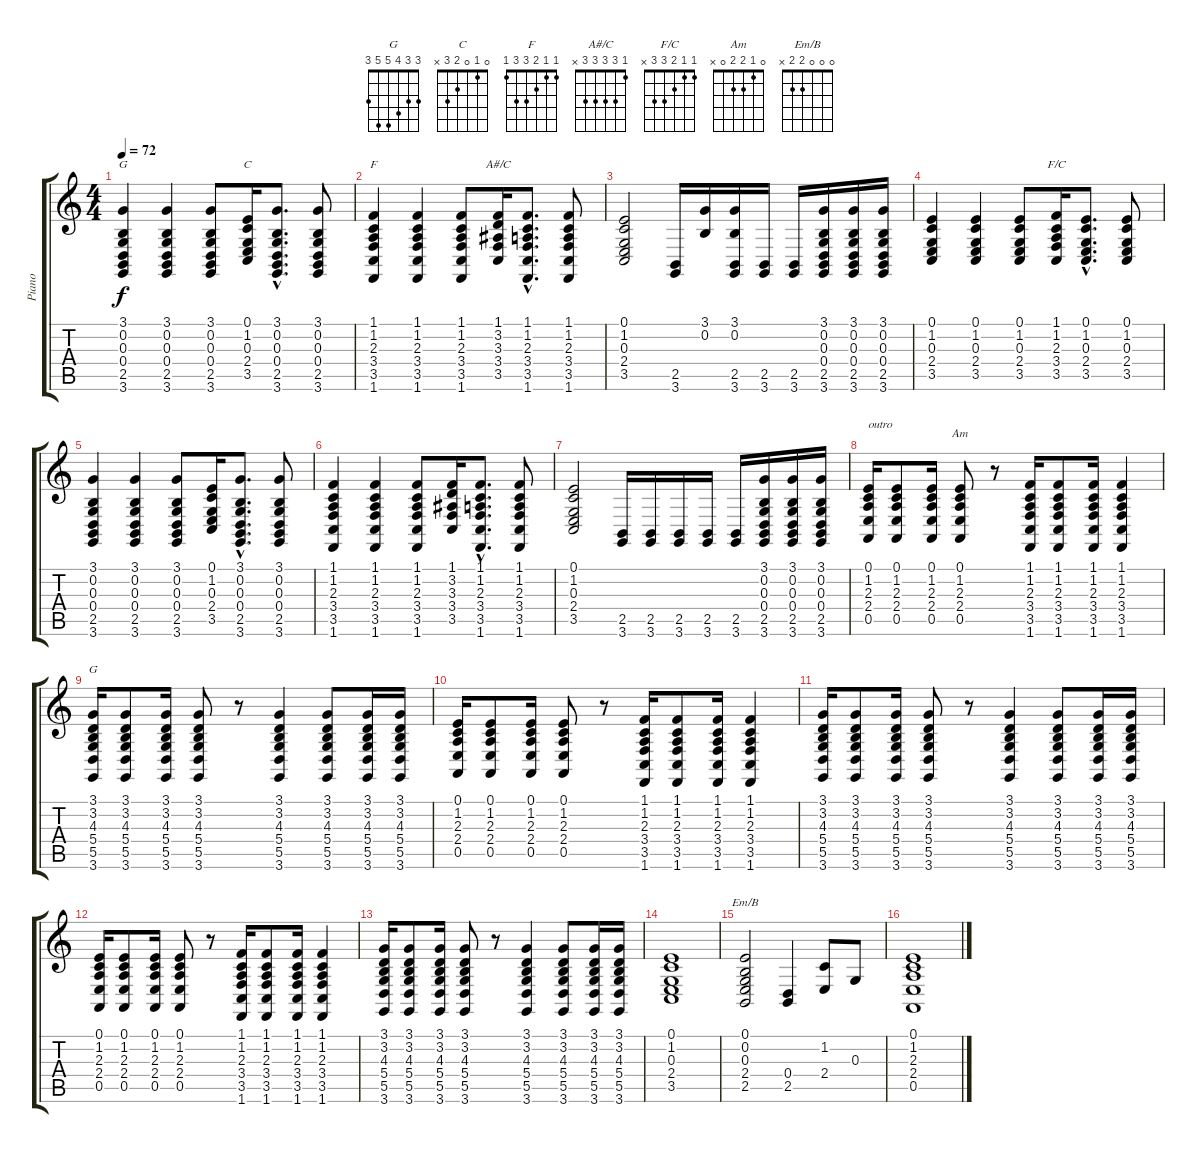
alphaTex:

\track ("Piano" "Piano") {instrument acousticgrandpiano}
\staff {score tabs}
\tuning (E4 B3 G3 D3 A2 E2) {hide}
\chord ("G" 3 0 0 0 2 3)
\chord ("C" 0 1 0 2 3 x)
\chord ("F" 1 1 2 3 3 1)
\chord ("A#/C" 1 3 3 3 3 x)
\chord ("F/C" 1 1 2 3 3 x)
\chord ("Am" 0 1 2 2 0 x)
\chord ("G" 3 3 4 5 5 3)
\chord ("Em/B" 0 0 0 2 2 x)
\ts (4 4)
\tempo 72
\clef g2
\ks c
(3.1 0.2 0.3 0.4 2.5 3.6).4{ch "G" dy f} (3.1 0.2 0.3 0.4 2.5 3.6).4 (3.1 0.2 0.3 0.4 2.5 3.6).8 (0.1 1.2 0.3 2.4 3.5).16{ch "C"} (3.1{hac} 0.2{hac} 0.3{hac} 0.4{hac} 2.5{hac} 3.6{hac}).8{d} (3.1 0.2 0.3 0.4 2.5 3.6).8 |
(1.1 1.2 2.3 3.4 3.5 1.6).4{ch "F"} (1.1 1.2 2.3 3.4 3.5 1.6).4 (1.1 1.2 2.3 3.4 3.5 1.6).8 (1.1 3.2 3.3 3.4 3.5).16{ch "A#/C"} (1.1{hac} 1.2{hac} 2.3{hac} 3.4{hac} 3.5{hac} 1.6{hac}).8{d} (1.1 1.2 2.3 3.4 3.5 1.6).8 |
(0.1 1.2 0.3 2.4 3.5).2 (2.5 3.6).16 (3.1 0.2).16 (3.1 0.2 2.5 3.6).16 (2.5 3.6).16 (2.5 3.6).16 (3.1 0.2 0.3 0.4 2.5 3.6).16 (3.1 0.2 0.3 0.4 2.5 3.6).16 (3.1 0.2 0.3 0.4 2.5 3.6).16 |
(0.1 1.2 0.3 2.4 3.5).4 (0.1 1.2 0.3 2.4 3.5).4 (0.1 1.2 0.3 2.4 3.5).8 (1.1 1.2 2.3 3.4 3.5).16{ch "F/C"} (0.1{hac} 1.2{hac} 0.3{hac} 2.4{hac} 3.5{hac}).8{d} (0.1 1.2 0.3 2.4 3.5).8 |
(3.1 0.2 0.3 0.4 2.5 3.6).4 (3.1 0.2 0.3 0.4 2.5 3.6).4 (3.1 0.2 0.3 0.4 2.5 3.6).8 (0.1 1.2 0.3 2.4 3.5).16 (3.1{hac} 0.2{hac} 0.3{hac} 0.4{hac} 2.5{hac} 3.6{hac}).8{d} (3.1 0.2 0.3 0.4 2.5 3.6).8 |
(1.1 1.2 2.3 3.4 3.5 1.6).4 (1.1 1.2 2.3 3.4 3.5 1.6).4 (1.1 1.2 2.3 3.4 3.5 1.6).8 (1.1 3.2 3.3 3.4 3.5).16 (1.1{hac} 1.2{hac} 2.3{hac} 3.4{hac} 3.5{hac} 1.6{hac}).8{d} (1.1 1.2 2.3 3.4 3.5 1.6).8 |
(0.1 1.2 0.3 2.4 3.5).2 (2.5 3.6).16 (2.5 3.6).16 (2.5 3.6).16 (2.5 3.6).16 (2.5 3.6).16 (3.1 0.2 0.3 0.4 2.5 3.6).16 (3.1 0.2 0.3 0.4 2.5 3.6).16 (3.1 0.2 0.3 0.4 2.5 3.6).16 |
(0.1 1.2 2.3 2.4 0.5).16{txt "outro"} (0.1 1.2 2.3 2.4 0.5).8 (0.1 1.2 2.3 2.4 0.5).16 (0.1 1.2 2.3 2.4 0.5).8{ch "Am"} r.8 (1.1 1.2 2.3 3.4 3.5 1.6).16 (1.1 1.2 2.3 3.4 3.5 1.6).8 (1.1 1.2 2.3 3.4 3.5 1.6).16 (1.1 1.2 2.3 3.4 3.5 1.6).4 |
(3.1 3.2 4.3 5.4 5.5 3.6).16{ch "G"} (3.1 3.2 4.3 5.4 5.5 3.6).8 (3.1 3.2 4.3 5.4 5.5 3.6).16 (3.1 3.2 4.3 5.4 5.5 3.6).8 r.8 (3.1 3.2 4.3 5.4 5.5 3.6).4 (3.1 3.2 4.3 5.4 5.5 3.6).8 (3.1 3.2 4.3 5.4 5.5 3.6).16 (3.1 3.2 4.3 5.4 5.5 3.6).16 |
(0.1 1.2 2.3 2.4 0.5).16 (0.1 1.2 2.3 2.4 0.5).8 (0.1 1.2 2.3 2.4 0.5).16 (0.1 1.2 2.3 2.4 0.5).8 r.8 (1.1 1.2 2.3 3.4 3.5 1.6).16 (1.1 1.2 2.3 3.4 3.5 1.6).8 (1.1 1.2 2.3 3.4 3.5 1.6).16 (1.1 1.2 2.3 3.4 3.5 1.6).4 |
(3.1 3.2 4.3 5.4 5.5 3.6).16 (3.1 3.2 4.3 5.4 5.5 3.6).8 (3.1 3.2 4.3 5.4 5.5 3.6).16 (3.1 3.2 4.3 5.4 5.5 3.6).8 r.8 (3.1 3.2 4.3 5.4 5.5 3.6).4 (3.1 3.2 4.3 5.4 5.5 3.6).8 (3.1 3.2 4.3 5.4 5.5 3.6).16 (3.1 3.2 4.3 5.4 5.5 3.6).16 |
(0.1 1.2 2.3 2.4 0.5).16 (0.1 1.2 2.3 2.4 0.5).8 (0.1 1.2 2.3 2.4 0.5).16 (0.1 1.2 2.3 2.4 0.5).8 r.8 (1.1 1.2 2.3 3.4 3.5 1.6).16 (1.1 1.2 2.3 3.4 3.5 1.6).8 (1.1 1.2 2.3 3.4 3.5 1.6).16 (1.1 1.2 2.3 3.4 3.5 1.6).4 |
(3.1 3.2 4.3 5.4 5.5 3.6).16 (3.1 3.2 4.3 5.4 5.5 3.6).8 (3.1 3.2 4.3 5.4 5.5 3.6).16 (3.1 3.2 4.3 5.4 5.5 3.6).8 r.8 (3.1 3.2 4.3 5.4 5.5 3.6).4 (3.1 3.2 4.3 5.4 5.5 3.6).8 (3.1 3.2 4.3 5.4 5.5 3.6).16 (3.1 3.2 4.3 5.4 5.5 3.6).16 |
(0.1 1.2 0.3 2.4 3.5).1 |
(0.1 0.2 0.3 2.4 2.5).2{ch "Em/B" volume 5} (0.4 2.5).4 (1.2 2.4).8 0.3.8 |
(0.1 1.2 2.3 2.4 0.5).1
